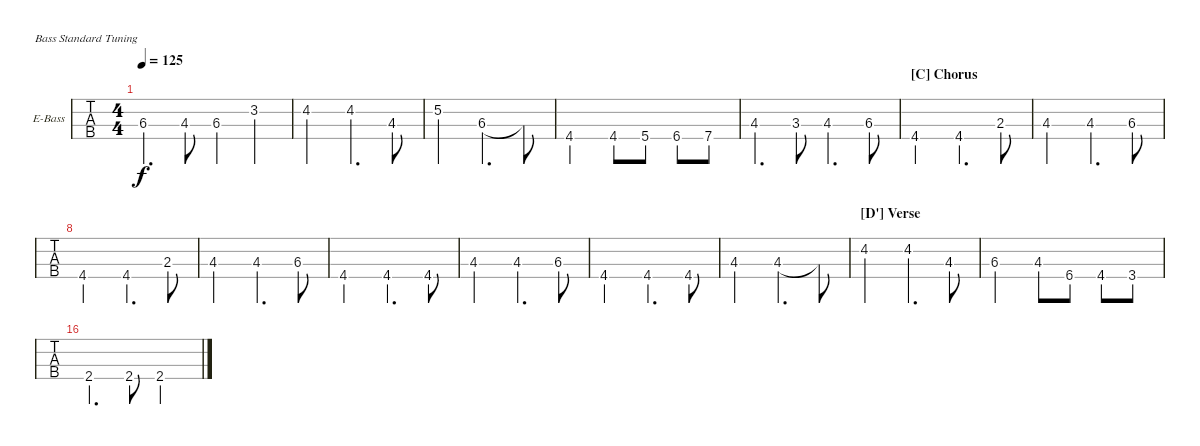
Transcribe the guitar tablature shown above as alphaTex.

\bracketExtendMode nobrackets
\firstSystemTrackNameOrientation horizontal
\otherSystemsTrackNameOrientation horizontal
\defaultBarNumberDisplay FirstOfSystem
\track ("Bass" "E-Bass") {instrument electricbassfinger}
\staff {tabs}
\tuning (G2 D2 A1 E1)
\ts (4 4)
\tempo 125
\clef f4
\ks c
6.3.4{d dy f} 4.3.8 6.3.4 3.2.4 |
4.2.2 4.2.4{d} 4.3.8 |
5.2.2 6.3.4{d} 6.3{t}.8 |
4.4.2 4.4.8 5.4.8 6.4.8 7.4.8 |
4.3.4{d} 3.3.8 4.3.4{d} 6.3.8 |
\section ("C" "Chorus")
4.4.2 4.4.4{d} 2.3.8 |
4.3.2 4.3.4{d} 6.3.8 |
4.4.2 4.4.4{d} 2.3.8 |
4.3.2 4.3.4{d} 6.3.8 |
4.4.2 4.4.4{d} 4.4.8 |
4.3.2 4.3.4{d} 6.3.8 |
4.4.2 4.4.4{d} 4.4.8 |
4.3.2 4.3.4{d} 4.3{t}.8 |
\section ("D'" "Verse")
4.2.2 4.2.4{d} 4.3.8 |
6.3.2 4.3.8 6.4.8 4.4.8 3.4.8 |
2.4.4{d} 2.4.8 2.4.2
